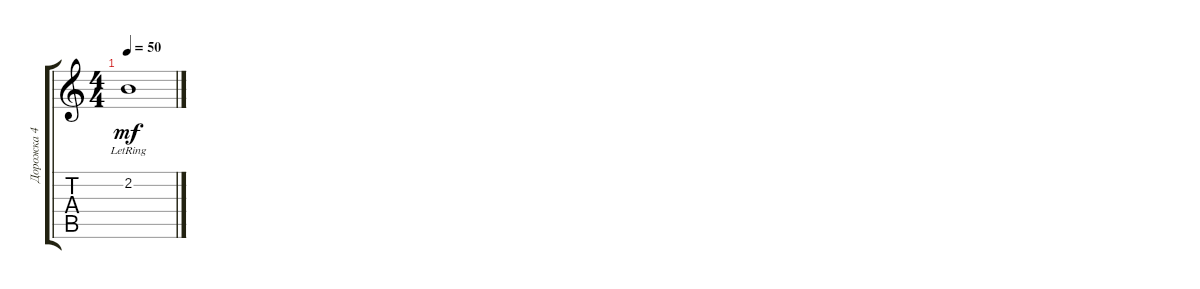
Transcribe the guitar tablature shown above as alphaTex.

\track ("Дорожка 4" "Дорожка 4") {instrument electricguitarclean}
\staff {score tabs}
\tuning (D4 A3 F3 C3 G2 D2) {hide}
\ts (4 4)
\tempo 50
\clef g2
\ks c
2.2{lr}.1{dy mf}
